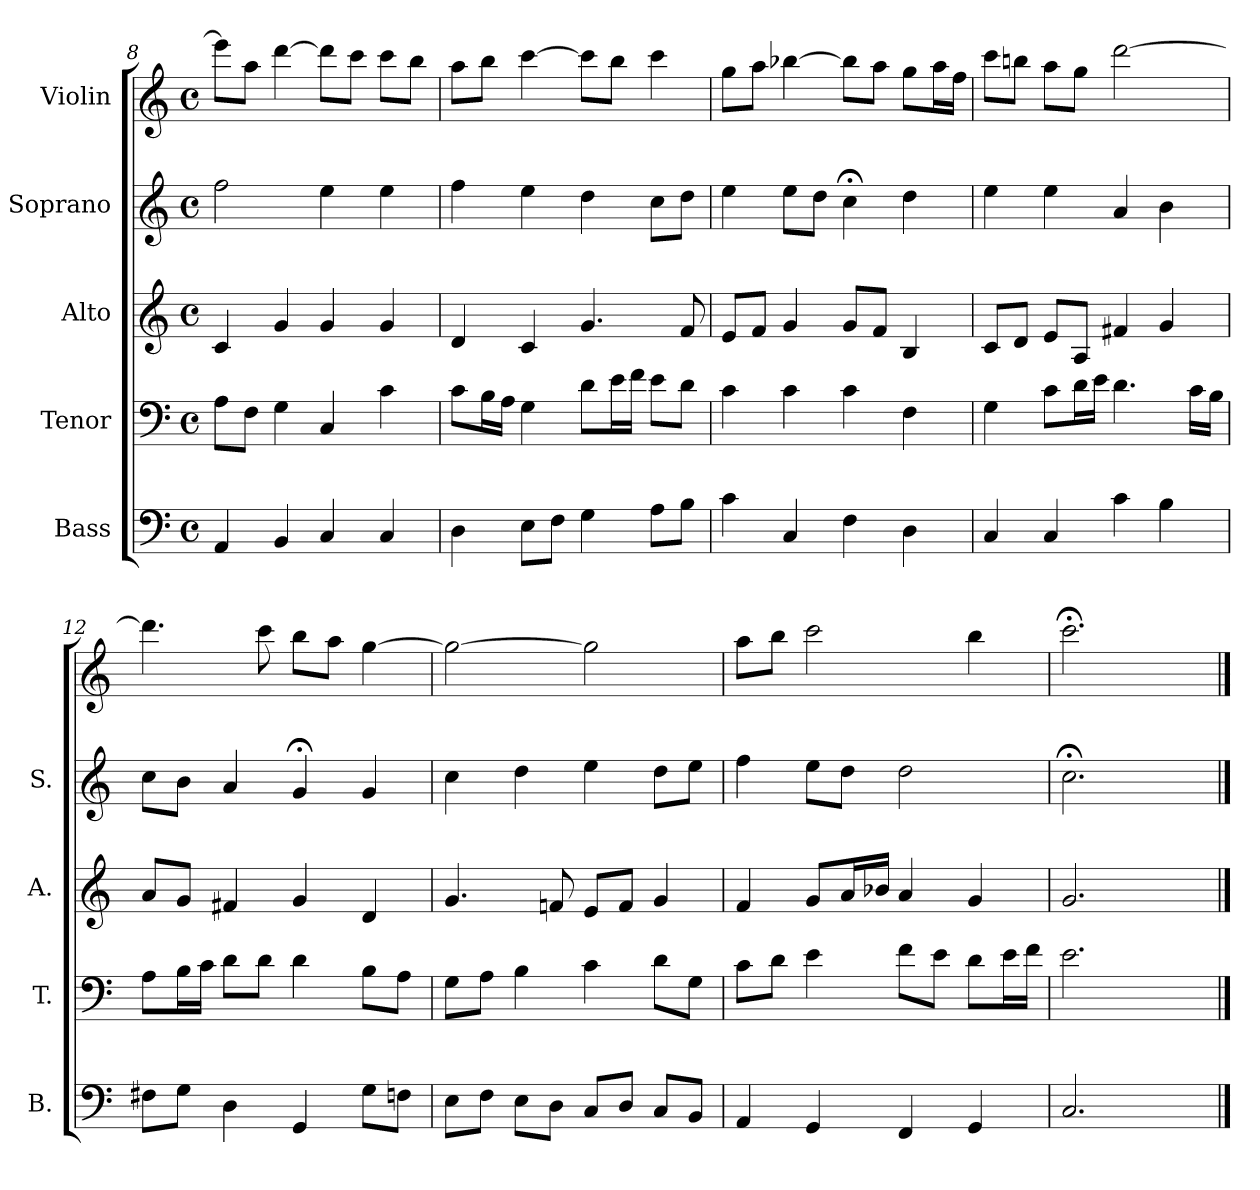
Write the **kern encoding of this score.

**kern	**kern	**kern	**kern	**kern
*part5	*part4	*part3	*part2	*part1
*staff5	*staff4	*staff3	*staff2	*staff1
*I"Bass	*I"Tenor	*I"Alto	*I"Soprano	*I"Violin
*I'B.	*I'T.	*I'A.	*I'S.	*
*clefF4	*clefF4	*clefG2	*clefG2	*clefG2
*k[]	*k[]	*k[]	*k[]	*k[]
*M4/4	*M4/4	*M4/4	*M4/4	*M4/4
*met(c)	*met(c)	*met(c)	*met(c)	*met(c)
=8	=8	=8	=8	=8
4AA/	8A\L	4c/	2ff\	8eee\L]
.	8F\J	.	.	8aa\J
4BB/	4G\	4g/	.	[4ddd\
4C/	4C/	4g/	4ee\	8ddd\L]
.	.	.	.	8ccc\J
4C/	4c\	4g/	4ee\	8ccc\L
.	.	.	.	8bb\J
!!LO:PB:g=z
=9	=9	=9	=9	=9
4D\	8c\L	4d/	4ff\	8aa\L
.	16B\L	.	.	8bb\J
.	16A\JJ	.	.	.
8E\L	4G\	4c/	4ee\	[4ccc\
8F\J	.	.	.	.
4G\	8d\L	4.g/	4dd\	8ccc\L]
.	16e\L	.	.	8bb\J
.	16f\JJ	.	.	.
8A\L	8e\L	.	8cc\L	4ccc\
8B\J	8d\J	8f/	8dd\J	.
=10	=10	=10	=10	=10
4c\	4c\	8e/L	4ee\	8gg\L
.	.	8f/J	.	8aa\J
4C/	4c\	4g/	8ee\L	[4bb-X\
.	.	.	8dd\J	.
4F\	4c\	8g/L	4cc;<\	8bb-\L]
.	.	8f/J	.	8aa\J
4D\	4F\	4B/	4dd\	8gg\L
.	.	.	.	16aa\L
.	.	.	.	16ff\JJ
=11	=11	=11	=11	=11
4C/	4G\	8c/L	4ee\	8ccc\L
.	.	8d/J	.	8bbn\J
4C/	8c\L	8e/L	4ee\	8aa\L
.	16d\L	8A/J	.	8gg\J
.	16e\JJ	.	.	.
4c\	4.d\	4f#X/	4a/	[2ddd\
4B\	.	4g/	4b\	.
.	16c\LL	.	.	.
.	16B\JJ	.	.	.
!!LO:PB:g=z
=12	=12	=12	=12	=12
8F#X\L	8A\L	8a/L	8cc\L	4.ddd\]
8G\J	16B\L	8g/J	8b\J	.
.	16c\JJ	.	.	.
4D\	8d\L	4f#X/	4a/	.
.	8d\J	.	.	8ccc\
4GG/	4d\	4g/	4g;</	8bb\L
.	.	.	.	8aa\J
8G\L	8B\L	4d/	4g/	[4gg\
8Fn\J	8A\J	.	.	.
=13	=13	=13	=13	=13
8E\L	8G\L	4.g/	4cc\	2gg\_
8F\J	8A\J	.	.	.
8E\L	4B\	.	4dd\	.
8D\J	.	8fn/	.	.
8C/L	4c\	8e/L	4ee\	2gg\]
8D/J	.	8f/J	.	.
8C/L	8d\L	4g/	8dd\L	.
8BB/J	8G\J	.	8ee\J	.
=14	=14	=14	=14	=14
4AA/	8c\L	4f/	4ff\	8aa\L
.	8d\J	.	.	8bb\J
4GG/	4e\	8g/L	8ee\L	2ccc\
.	.	16a/L	8dd\J	.
.	.	16b-X/JJ	.	.
4FF/	8f\L	4a/	2dd\	.
.	8e\J	.	.	.
4GG/	8d\L	4g/	.	4bb\
.	16e\L	.	.	.
.	16f\JJ	.	.	.
=15	=15	=15	=15	=15
2.C/	2.e\	2.g/	2.cc;<\	2.ccc;<\
4ryy	4ryy	4ryy	4ryy	4ryy
==	==	==	==	==
*-	*-	*-	*-	*-
